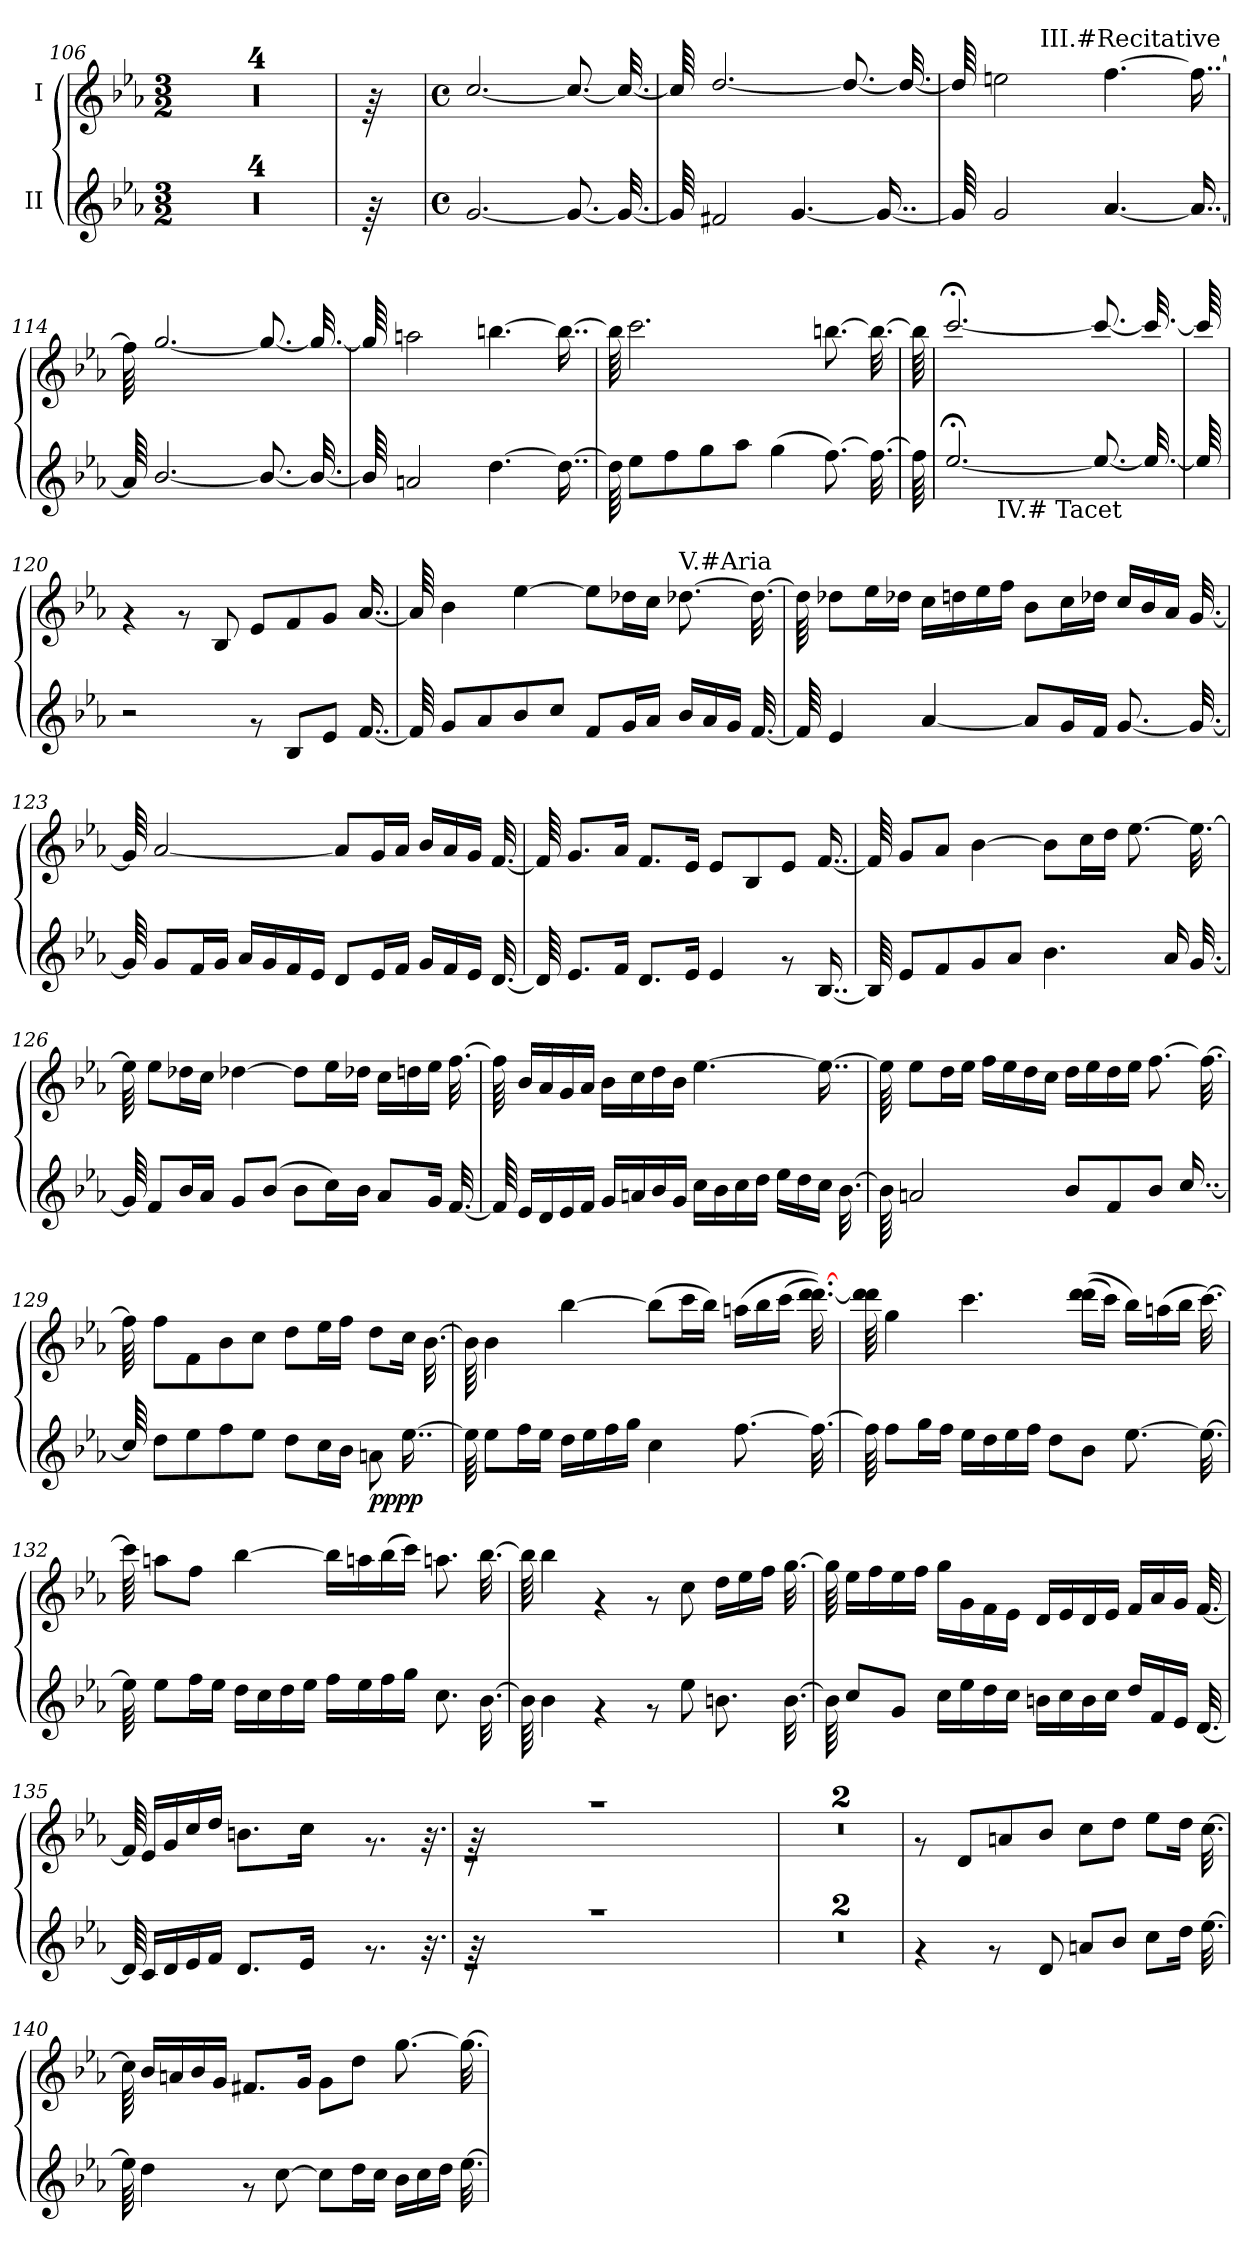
**kern	**dynam	**kern
*part2	*part2	*part1
*staff2	*staff2	*staff1
*I"II	*	*I"I
*clefG2	*	*clefG2
*k[b-e-a-]	*	*k[b-e-a-]
*E-:	*	*E-:
*M3/2	*	*M3/2
=106	=106	=106
1.r	.	1.r
=107	=107	=107
1.r	.	1.r
=108	=108	=108
1.r	.	1.r
=109	=109	=109
1.r	.	1.r
!!LO:LB:g=z
=110	=110	=110
64rf	.	64rf
=111	=111	=111
*M4/4	*	*M4/4
*met(c)	*	*met(c)
[<2.g/	.	[<2.cc/
8.g/_	.	8.cc/_
32.g/_	.	32.cc/_
=112	=112	=112
64g/]	.	64cc/]
2f#X/	.	[<2.dd/
[<4.g/	.	.
.	.	8.dd/_
16..g/_	.	.
.	.	32.dd/_
=113	=113	=113
*	*	*^
64g/]	.	64dd/]	8ryy
2g/	.	2een\	.
.	.	.	32ryy
!	!	!	!LO:TX:a:t=III.#Recitative
.	.	.	2ryy
[<4.a-/	.	[>4.ff\	.
.	.	.	4ryy
16..a-/_	.	16..ff\_	.
.	.	.	16.ryy
*	*	*v	*v
=114	=114	=114
64a-/]	.	64ff\]
[<2.b-/	.	[<2.gg/
8.b-/_	.	8.gg/_
32.b-/_	.	32.gg/_
=115	=115	=115
64b-/]	.	64gg/]
2an/	.	2aan\
[>4.dd\	.	[>4.bbn\
16..dd\_	.	16..bb\_
=116	=116	=116
64dd\]	.	64bb\]
8ee-\L	.	2.ccc\
8ff\	.	.
8gg\	.	.
8aa-\J	.	.
(>4gg\	.	.
[>8.ff\)	.	[>8.bbn\
32.ff\_	.	32.bb\_
=117	=117	=117
64ff\]	.	64bb\]
=118	=118	=118
*^	*	*
[<2.ee-;</	8..ryy	.	[<2.ccc;</
!	!LO:TX:b:t=IV.# Tacet	!	!
.	2ryy	.	.
.	4ryy	.	.
8.ee-/_	.	.	8.ccc/_
32.ee-/_	.	.	32.ccc/_
.	64ryy	.	.
*v	*v	*	*
!!LO:LB:g=z
=119!	=119!	=119!
64ee-/]	.	64ccc/]
=120	=120	=120
2r	.	4rf
.	.	8rf
.	.	8B-/
8rf	.	8e-/L
8B-/L	.	8f/
8e-/J	.	8g/J
[<16..f/	.	[<16..a-/
=121	=121	=121
64f/]	.	64a-/]
8g/L	.	4b-\
8a-/	.	.
8b-/	.	[>4ee-\
8cc/J	.	.
8f/L	.	8ee-\L]
16g/L	.	16dd-X\L
16a-/JJ	.	16cc\JJ
!	!	!LO:TX:a:t=V.#Aria
16b-/LL	.	[>8.dd-X\
16a-/	.	.
16g/JJ	.	.
[<32.f/	.	32.dd-\_
=122	=122	=122
64f/]	.	64dd-\]
4e-/	.	8dd-\L
.	.	16ee-\L
.	.	16dd-X\JJ
[<4a-/	.	16cc\LL
.	.	16ddn\
.	.	16ee-\
.	.	16ff\JJ
8a-/L]	.	8b-\L
16g/L	.	16cc\L
16f/JJ	.	16dd-X\JJ
[<8.g/	.	16cc/LL
.	.	16b-/
.	.	16a-/JJ
32.g/_	.	[<32.g/
=123	=123	=123
64g/]	.	64g/]
8g/L	.	[<2a-/
16f/L	.	.
16g/JJ	.	.
16a-/LL	.	.
16g/	.	.
16f/	.	.
16e-/JJ	.	.
8d/L	.	8a-/L]
16e-/L	.	16g/L
16f/JJ	.	16a-/JJ
16g/LL	.	16b-/LL
16f/	.	16a-/
16e-/JJ	.	16g/JJ
[<32.d/	.	[<32.f/
!!LO:LB:g=z
=124	=124	=124
64d/]	.	64f/]
8.e-/L	.	8.g/L
16f/Jk	.	16a-/Jk
8.d/L	.	8.f/L
16e-/Jk	.	16e-/Jk
4e-/	.	8e-/L
.	.	8B-/
8rf	.	8e-/J
[<16..B-/	.	[<16..f/
=125	=125	=125
64B-/]	.	64f/]
8e-/L	.	8g/L
8f/	.	8a-/J
8g/	.	[>4b-\
8a-/J	.	.
4.b-\	.	8b-\L]
.	.	16cc\L
.	.	16dd\JJ
.	.	[>8.ee-\
16a-/	.	.
[<32.g/	.	32.ee-\_
=126	=126	=126
64g/]	.	64ee-\]
8f/L	.	8ee-\L
16b-/L	.	16dd-X\L
16a-/JJ	.	16cc\JJ
8g/L	.	[>4dd-X\
(8b-/J	.	.
8b-\L	.	8dd-\L]
16cc\L)	.	16ee-\L
16b-\JJ	.	16dd-X\JJ
8a-/L	.	16cc\LL
.	.	16ddn\
16g/Jk	.	16ee-\JJ
[<32.f/	.	[>32.ff\
=127	=127	=127
64f/]	.	64ff\]
16e-/LL	.	16b-/LL
16d/	.	16a-/
16e-/	.	16g/
16f/JJ	.	16a-/JJ
16g/LL	.	16b-\LL
16an/	.	16cc\
16b-/	.	16dd\
16g/JJ	.	16b-\JJ
16cc\LL	.	[>4.ee-\
16b-\	.	.
16cc\	.	.
16dd\JJ	.	.
16ee-\LL	.	.
16dd\	.	.
16cc\JJ	.	16..ee-\_
[>32.b-\	.	.
!!LO:PB:g=z
=128	=128	=128
64b-\]	.	64ee-\]
2an/	.	8ee-\L
.	.	16dd\L
.	.	16ee-\JJ
.	.	16ff\LL
.	.	16ee-\
.	.	16dd\
.	.	16cc\JJ
8b-/L	.	16dd\LL
.	.	16ee-\
8f/	.	16dd\
.	.	16ee-\JJ
8b-/J	.	[>8.ff\
[<16..cc/	.	.
.	.	32.ff\_
=129	=129	=129
64cc/]	.	64ff\]
8dd\L	.	8ff\L
8ee-\	.	8f\
8ff\	.	8b-\
8ee-\J	.	8cc\J
8dd\L	.	8dd\L
16cc\L	.	16ee-\L
16b-\JJ	.	16ff\JJ
!	!LO:DY:b	!
8an\	pppp	8dd\L
[>16..ee-\	.	16cc\Jk
.	.	[>32.b-\
=130	=130	=130
64ee-\]	.	64b-\]
8ee-\L	.	4b-\
16ff\L	.	.
16ee-\JJ	.	.
16dd\LL	.	[>4bb-\
16ee-\	.	.
16ff\	.	.
16gg\JJ	.	.
4cc\	.	(<8bb-\L]
.	.	16ccc\L
.	.	16bb-\JJ)
[>8.ff\	.	(>16aan\LL
.	.	16bb-\
.	.	(>16ccc\JJ
32.ff\_	.	[>32.ddd\ [>32.ddd\))
=131	=131	=131
64ff\]	.	64ddd\] 64ddd\
8ff\L	.	4gg\
16gg\L	.	.
16ff\JJ	.	.
16ee-\LL	.	4.ccc\
16dd\	.	.
16ee-\	.	.
16ff\JJ	.	.
8dd\L	.	.
8b-\J	.	(<(<16ddd\ 16ddd\LL
.	.	16ccc\JJ)
[<8.ee-\	.	16bb-\LL)
.	.	(>16aan\
.	.	16bb-\JJ
32.ee-\_	.	[>32.ccc\)
!!LO:LB:g=z
=132	=132	=132
64ee-\]	.	64ccc\]
8ee-\L	.	8aan\L
16ff\L	.	8ff\J
16ee-\JJ	.	.
16dd\LL	.	[>4bb-\
16cc\	.	.
16dd\	.	.
16ee-\JJ	.	.
16ff\LL	.	16bb-\LL]
16ee-\	.	16aan\
16ff\	.	(<16bb-\
16gg\JJ	.	16ccc\JJ)
8.cc\	.	8.aan\
[>32.b-\	.	[>32.bb-\
=133	=133	=133
64b-\]	.	64bb-\]
4b-\	.	4bb-\
4rf	.	4rf
8rf	.	8rf
8ee-\	.	8cc\
8.bn\	.	16dd\LL
.	.	16ee-\
.	.	16ff\JJ
[>32.b\	.	[>32.gg\
=134	=134	=134
64b\]	.	64gg\]
8cc/L	.	16ee-\LL
.	.	16ff\
8g/J	.	16ee-\
.	.	16ff\JJ
16cc\LL	.	16gg\LL
16ee-\	.	16g\
16dd\	.	16f\
16cc\JJ	.	16e-\JJ
16bn\LL	.	16d/LL
16cc\	.	16e-/
16b\	.	16d/
16cc\JJ	.	16e-/JJ
16dd/LL	.	16f/LL
16f/	.	16a-/
16e-/JJ	.	16g/JJ
[<32.d/	.	[<32.f/
=135	=135	=135
*^	*	*^
64d/]	4ryy	.	64f/]	4ryy
16c/LL	.	.	16e-/LL	.
16d/	.	.	16g/	.
16e-/	.	.	16cc/	.
16f/JJ	.	.	16dd/JJ	.
.	8ryy	.	.	8ryy
8.d/L	.	.	8.bn\L	.
.	16ryy	.	.	16ryy
.	64ryy	.	.	64ryy
16e-/Jk	4e-/	.	16cc\Jk	4cc\
4ryy	.	.	4ryy	.
.	8.rf	.	.	8.rf
8ryy	.	.	8ryy	.
32.ryy	32.rf	.	32.ryy	32.rf
!!LO:LB:g=z	!!
=136	=136	=136	=136	=136
1rf	64rf	.	1rf	64rf
.	1ryy	.	.	1ryy
1raa	.	.	1raa	.
.	2ryy	.	.	2ryy
.	4ryy	.	.	4ryy
.	8...ryy	.	.	8...ryy
*v	*v	*	*	*
*	*	*v	*v
=137	=137	=137
1r	.	1r
=138	=138	=138
1r	.	1r
=139	=139	=139
4rf	.	8rf
.	.	64ryy
.	.	8d/L
8rf	.	.
.	.	8an/
64ryy	.	.
8d/	.	8b-/J
8an/L	.	8cc\L
8b-/J	.	8dd\J
8cc\L	.	8ee-\L
16dd\Jk	.	16dd\Jk
[>32.ee-\	.	[>32.cc\
=140	=140	=140
64ee-\]	.	64cc\]
4dd\	.	16b-/LL
.	.	16an/
.	.	16b-/
.	.	16g/JJ
8rf	.	8.f#X/L
[>8cc\	.	.
.	.	16g/Jk
8cc\L]	.	8g\L
16dd\L	.	8dd\J
16cc\JJ	.	.
16b-\LL	.	[>8.gg\
16cc\	.	.
16dd\JJ	.	.
[>32.ee-\	.	32.gg\_
=	=	=
*-	*-	*-
